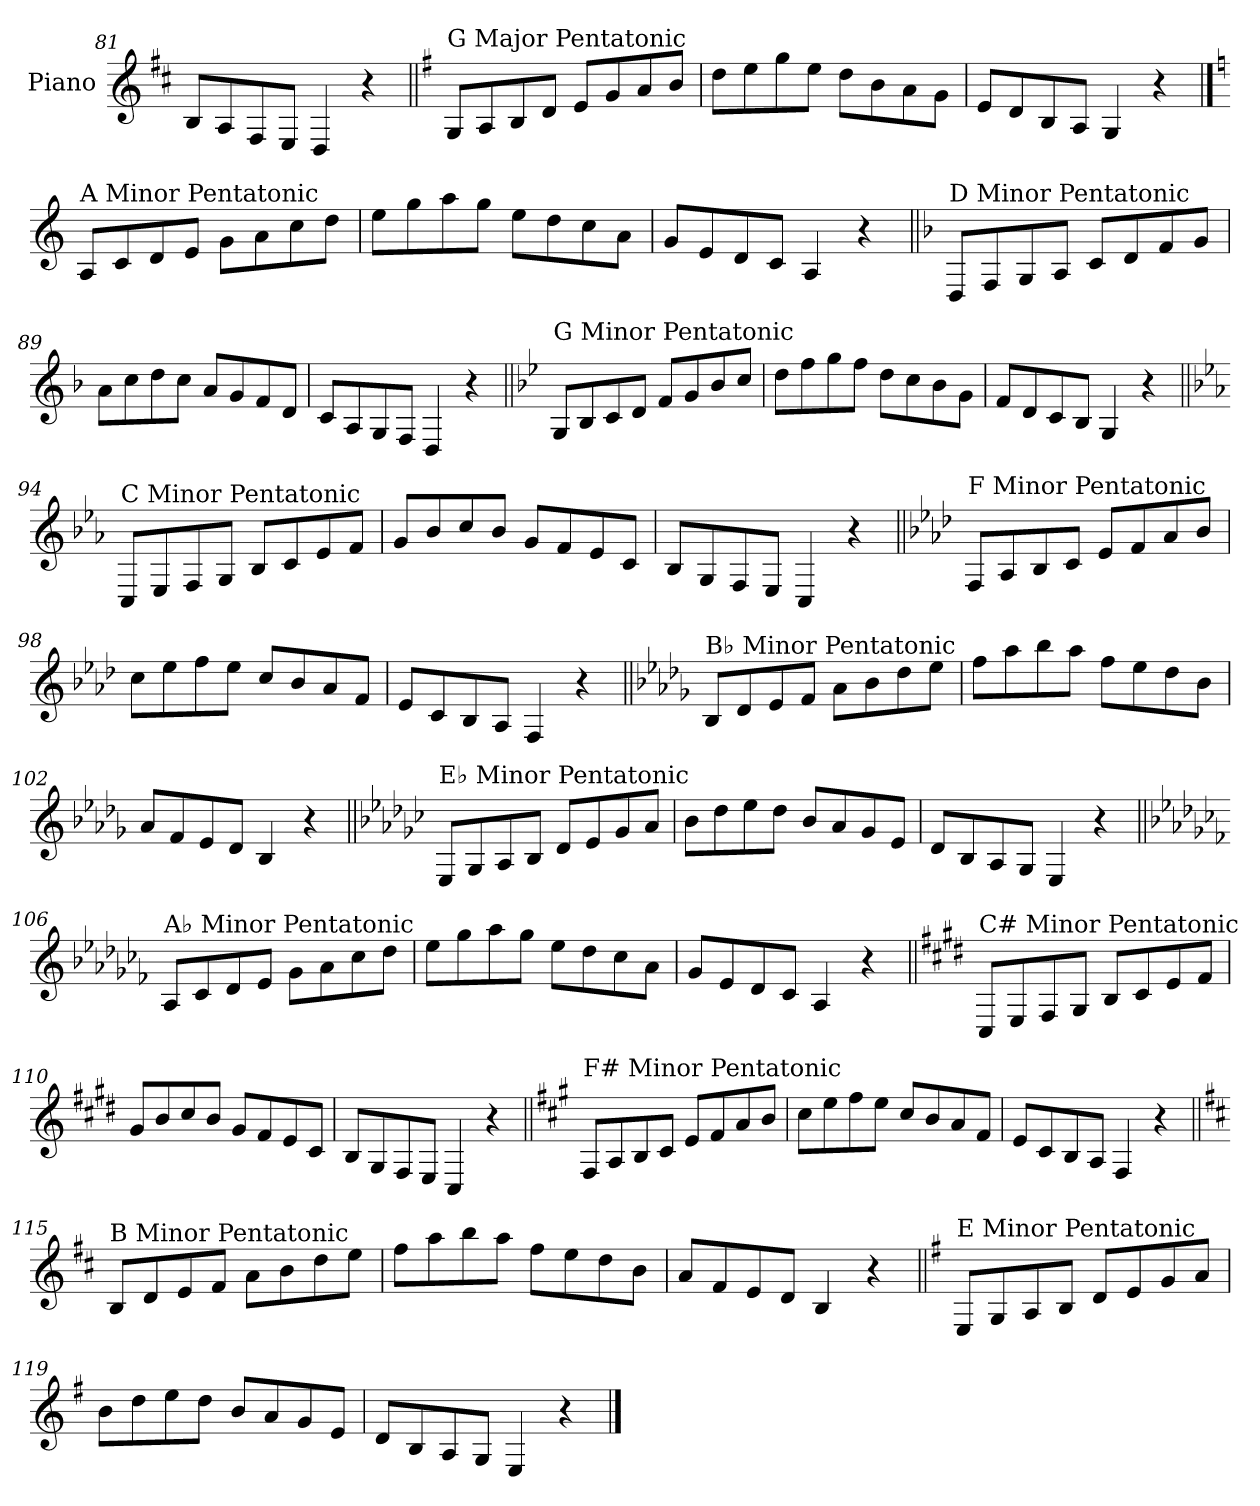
**kern
*part1
*staff1
*I"Piano
*I'Pno.
*clefG2
*k[f#c#]
=81
8B/L
8A/
8F#/
8E/J
4D/
4r
=82||
*k[f#]
!LO:TX:a:t=G Major Pentatonic
8G/L
8A/
8B/
8d/J
8e/L
8g/
8a/
8b/J
=83
8dd\L
8ee\
8gg\
8ee\J
8dd\L
8b\
8a\
8g\J
=84
8e/L
8d/
8B/
8A/J
4G/
4r
!!LO:PB:g=z
==85
*k[]
!LO:TX:a:t=A Minor Pentatonic
8A/L
8c/
8d/
8e/J
8g\L
8a\
8cc\
8dd\J
=86
8ee\L
8gg\
8aa\
8gg\J
8ee\L
8dd\
8cc\
8a\J
=87
8g/L
8e/
8d/
8c/J
4A/
4r
=88||
*k[b-]
!LO:TX:a:t=D Minor Pentatonic
8D/L
8F/
8G/
8A/J
8c/L
8d/
8f/
8g/J
=89
8a\L
8cc\
8dd\
8cc\J
8a/L
8g/
8f/
8d/J
=90
8c/L
8A/
8G/
8F/J
4D/
4r
!!LO:LB:g=z
=91||
*k[b-e-]
!LO:TX:a:t=G Minor Pentatonic
8G/L
8B-/
8c/
8d/J
8f/L
8g/
8b-/
8cc/J
=92
8dd\L
8ff\
8gg\
8ff\J
8dd\L
8cc\
8b-\
8g\J
=93
8f/L
8d/
8c/
8B-/J
4G/
4r
=94||
*k[b-e-a-]
!LO:TX:a:t=C Minor Pentatonic
8C/L
8E-/
8F/
8G/J
8B-/L
8c/
8e-/
8f/J
=95
8g/L
8b-/
8cc/
8b-/J
8g/L
8f/
8e-/
8c/J
=96
8B-/L
8G/
8F/
8E-/J
4C/
4r
!!LO:LB:g=z
=97||
*k[b-e-a-d-]
!LO:TX:a:t=F Minor Pentatonic
8F/L
8A-/
8B-/
8c/J
8e-/L
8f/
8a-/
8b-/J
=98
8cc\L
8ee-\
8ff\
8ee-\J
8cc/L
8b-/
8a-/
8f/J
=99
8e-/L
8c/
8B-/
8A-/J
4F/
4r
=100||
*k[b-e-a-d-g-]
!LO:TX:a:t=B♭ Minor Pentatonic
8B-/L
8d-/
8e-/
8f/J
8a-\L
8b-\
8dd-\
8ee-\J
=101
8ff\L
8aa-\
8bb-\
8aa-\J
8ff\L
8ee-\
8dd-\
8b-\J
=102
8a-/L
8f/
8e-/
8d-/J
4B-/
4r
!!LO:LB:g=z
=103||
*k[b-e-a-d-g-c-]
!LO:TX:a:t=E♭ Minor Pentatonic
8E-/L
8G-/
8A-/
8B-/J
8d-/L
8e-/
8g-/
8a-/J
=104
8b-\L
8dd-\
8ee-\
8dd-\J
8b-/L
8a-/
8g-/
8e-/J
=105
8d-/L
8B-/
8A-/
8G-/J
4E-/
4r
=106||
*k[b-e-a-d-g-c-f-]
!LO:TX:a:t=A♭ Minor Pentatonic
8A-/L
8c-/
8d-/
8e-/J
8g-\L
8a-\
8cc-\
8dd-\J
=107
8ee-\L
8gg-\
8aa-\
8gg-\J
8ee-\L
8dd-\
8cc-\
8a-\J
=108
8g-/L
8e-/
8d-/
8c-/J
4A-/
4r
!!LO:LB:g=z
=109||
*k[f#c#g#d#]
!LO:TX:a:t=C# Minor Pentatonic
8C#/L
8E/
8F#/
8G#/J
8B/L
8c#/
8e/
8f#/J
=110
8g#/L
8b/
8cc#/
8b/J
8g#/L
8f#/
8e/
8c#/J
=111
8B/L
8G#/
8F#/
8E/J
4C#/
4r
=112||
*k[f#c#g#]
!LO:TX:a:t=F# Minor Pentatonic
8F#/L
8A/
8B/
8c#/J
8e/L
8f#/
8a/
8b/J
=113
8cc#\L
8ee\
8ff#\
8ee\J
8cc#/L
8b/
8a/
8f#/J
=114
8e/L
8c#/
8B/
8A/J
4F#/
4r
!!LO:LB:g=z
=115||
*k[f#c#]
!LO:TX:a:t=B Minor Pentatonic
8B/L
8d/
8e/
8f#/J
8a\L
8b\
8dd\
8ee\J
=116
8ff#\L
8aa\
8bb\
8aa\J
8ff#\L
8ee\
8dd\
8b\J
=117
8a/L
8f#/
8e/
8d/J
4B/
4r
=118||
*k[f#]
!LO:TX:a:t=E Minor Pentatonic
8E/L
8G/
8A/
8B/J
8d/L
8e/
8g/
8a/J
=119
8b\L
8dd\
8ee\
8dd\J
8b/L
8a/
8g/
8e/J
=120
8d/L
8B/
8A/
8G/J
4E/
4r
==
*-
